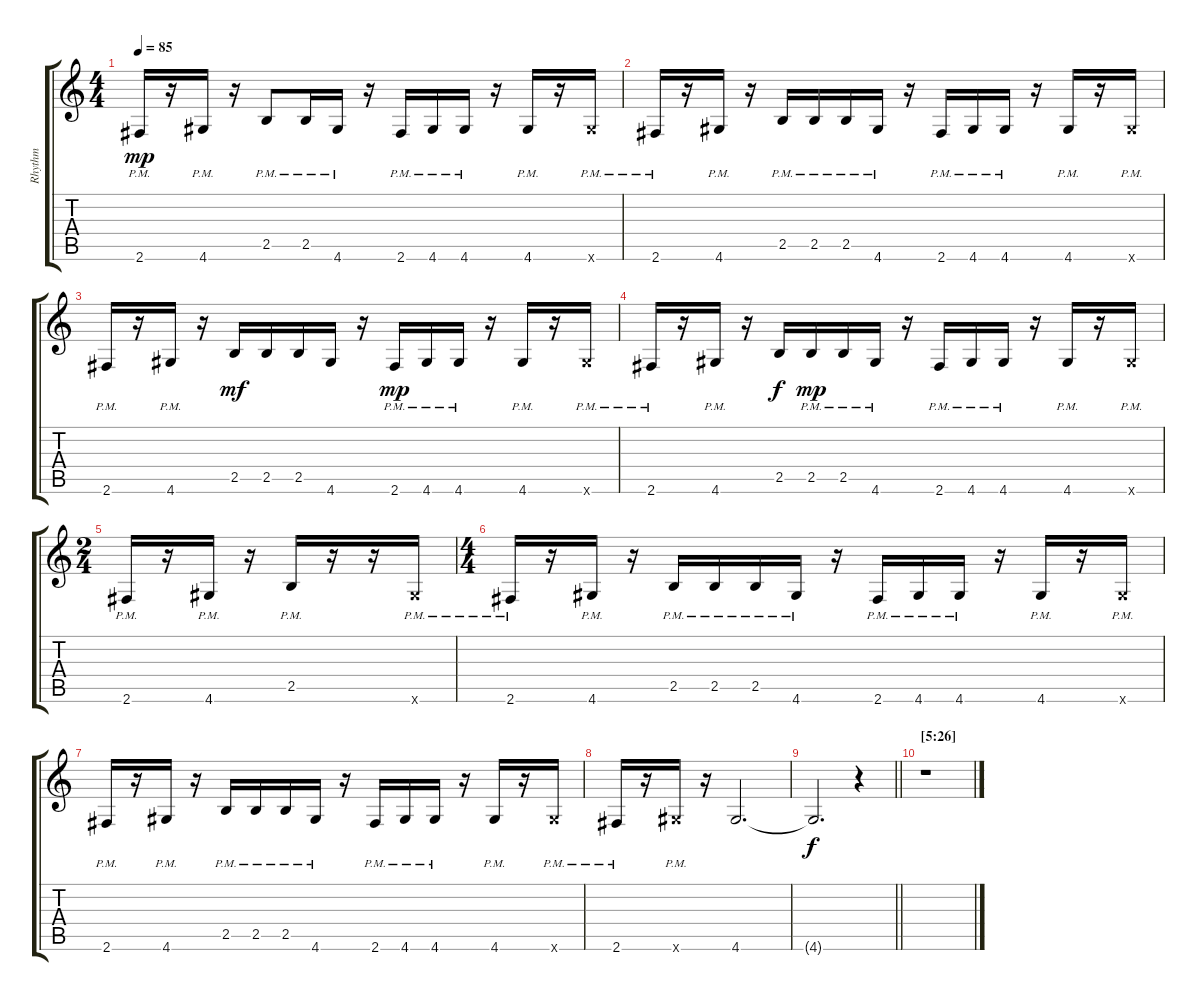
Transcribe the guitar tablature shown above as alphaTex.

\track ("Rhythm" "Rhythm") {instrument overdrivenguitar}
\staff {score tabs}
\tuning (E4 B3 G3 D3 A2 E2) {hide}
\ts (4 4)
\tempo 85
\clef g2
\ks c
2.6{pm}.16{dy mp} r.16 4.6{pm}.16 r.16 2.5{pm}.8 2.5{pm}.16 4.6{pm}.16 r.16 2.6{pm}.16 4.6{pm}.16 4.6{pm}.16 r.16 4.6{pm}.16 r.16 4.6{pm x}.16 |
2.6{pm}.16 r.16 4.6{pm}.16 r.16 2.5{pm}.16 2.5{pm}.16 2.5{pm}.16 4.6{pm}.16 r.16 2.6{pm}.16 4.6{pm}.16 4.6{pm}.16 r.16 4.6{pm}.16 r.16 4.6{pm x}.16 |
2.6{pm}.16 r.16 4.6{pm}.16 r.16 2.5.16{dy mf} 2.5.16 2.5.16 4.6.16 r.16 2.6{pm}.16{dy mp} 4.6{pm}.16 4.6{pm}.16 r.16 4.6{pm}.16 r.16 4.6{pm x}.16 |
2.6{pm}.16 r.16 4.6{pm}.16 r.16 2.5.16{dy f} 2.5{pm}.16{dy mp} 2.5{pm}.16 4.6{pm}.16 r.16 2.6{pm}.16 4.6{pm}.16 4.6{pm}.16 r.16 4.6{pm}.16 r.16 4.6{pm x}.16 |
\ts (2 4)
2.6{pm}.16 r.16 4.6{pm}.16 r.16 2.5{pm}.16 r.16 r.16 4.6{pm x}.16 |
\ts (4 4)
2.6{pm}.16 r.16 4.6{pm}.16 r.16 2.5{pm}.16 2.5{pm}.16 2.5{pm}.16 4.6{pm}.16 r.16 2.6{pm}.16 4.6{pm}.16 4.6{pm}.16 r.16 4.6{pm}.16 r.16 4.6{pm x}.16 |
2.6{pm}.16 r.16 4.6{pm}.16 r.16 2.5{pm}.16 2.5{pm}.16 2.5{pm}.16 4.6{pm}.16 r.16 2.6{pm}.16 4.6{pm}.16 4.6{pm}.16 r.16 4.6{pm}.16 r.16 4.6{pm x}.16 |
2.6{pm}.16 r.16 4.6{pm x}.16 r.16 4.6.2{d} |
\barLineRight lightlight
4.6{t}.2{d dy f} r.4 |
\section ("" "[5:26]")
r.1
